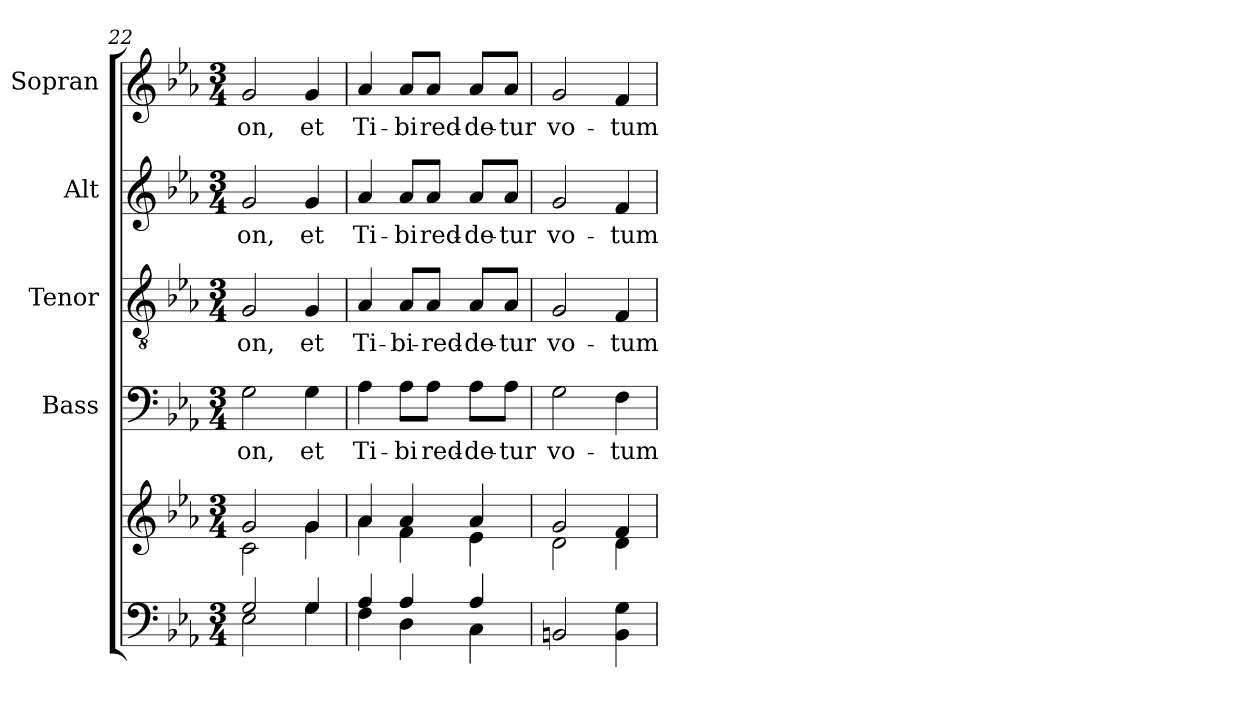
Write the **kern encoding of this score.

**kern	**kern	**kern	**text	**kern	**text	**kern	**text	**kern	**text
*part5	*part5	*part4	*part4	*part3	*part3	*part2	*part2	*part1	*part1
*staff6	*staff5	*staff4	*staff4	*staff3	*staff3	*staff2	*staff2	*staff1	*staff1
*	*	*I"Bass	*	*I"Tenor	*	*I"Alt	*	*I"Sopran	*
*	*	*I'B.	*	*I'T.	*	*I'A.	*	*I'S.	*
!!LO:LB:g=z
*clefF4	*clefG2	*clefF4	*	*clefGv2	*	*clefG2	*	*clefG2	*
*k[b-e-a-]	*k[b-e-a-]	*k[b-e-a-]	*	*k[b-e-a-]	*	*k[b-e-a-]	*	*k[b-e-a-]	*
*E-:	*E-:	*E-:	*	*E-:	*	*E-:	*	*E-:	*
*M3/4	*M3/4	*M3/4	*	*M3/4	*	*M3/4	*	*M3/4	*
=22	=22	=22	=22	=22	=22	=22	=22	=22	=22
*^	*^	*	*	*	*	*	*	*	*
!	!	!	!	!	!LO:LY:b	!	!LO:LY:b	!	!LO:LY:b	!	!LO:LY:b
2G/	2E-\	2g/	2c\	2G\	-on,	2G/	-on,	2g/	-on,	2g/	-on,
!	!	!	!	!	!LO:LY:b	!	!LO:LY:b	!	!LO:LY:b	!	!LO:LY:b
4G/	4G\	4g/	4g\	4G\	et	4G/	et	4g/	et	4g/	et
=23	=23	=23	=23	=23	=23	=23	=23	=23	=23	=23	=23
!	!	!	!	!	!LO:LY:b	!	!LO:LY:b	!	!LO:LY:b	!	!LO:LY:b
4A-/	4F\	4a-/	4a-\	4A-\	Ti-	4A-/	Ti-	4a-/	Ti-	4a-/	Ti-
!	!	!	!	!	!LO:LY:b	!	!LO:LY:b	!	!LO:LY:b	!	!LO:LY:b
4A-/	4D\	4a-/	4f\	8A-\L	-bi	8A-/L	-bi-	8a-/L	-bi	8a-/L	-bi
!	!	!	!	!	!LO:LY:b	!	!LO:LY:b	!	!LO:LY:b	!	!LO:LY:b
.	.	.	.	8A-\J	red-	8A-/J	-red-	8a-/J	red-	8a-/J	red-
!	!	!	!	!	!LO:LY:b	!	!LO:LY:b	!	!LO:LY:b	!	!LO:LY:b
4A-/	4C\	4a-/	4e-\	8A-\L	-de-	8A-/L	-de-	8a-/L	-de-	8a-/L	-de-
!	!	!	!	!	!LO:LY:b	!	!LO:LY:b	!	!LO:LY:b	!	!LO:LY:b
.	.	.	.	8A-\J	-tur	8A-/J	-tur	8a-/J	-tur	8a-/J	-tur
*v	*v	*	*	*	*	*	*	*	*	*	*
=24	=24	=24	=24	=24	=24	=24	=24	=24	=24	=24
!	!	!	!	!LO:LY:b	!	!LO:LY:b	!	!LO:LY:b	!	!LO:LY:b
2BBn/	2g/	2d\	2G\	vo-	2G/	vo-	2g/	vo-	2g/	vo-
!	!	!	!	!LO:LY:b	!	!LO:LY:b	!	!LO:LY:b	!	!LO:LY:b
4BB\ 4G\	4f/	4d\	4F\	-tum	4F/	-tum	4f/	-tum	4f/	-tum
*	*v	*v	*	*	*	*	*	*	*	*
=	=	=	=	=	=	=	=	=	=
*-	*-	*-	*-	*-	*-	*-	*-	*-	*-
